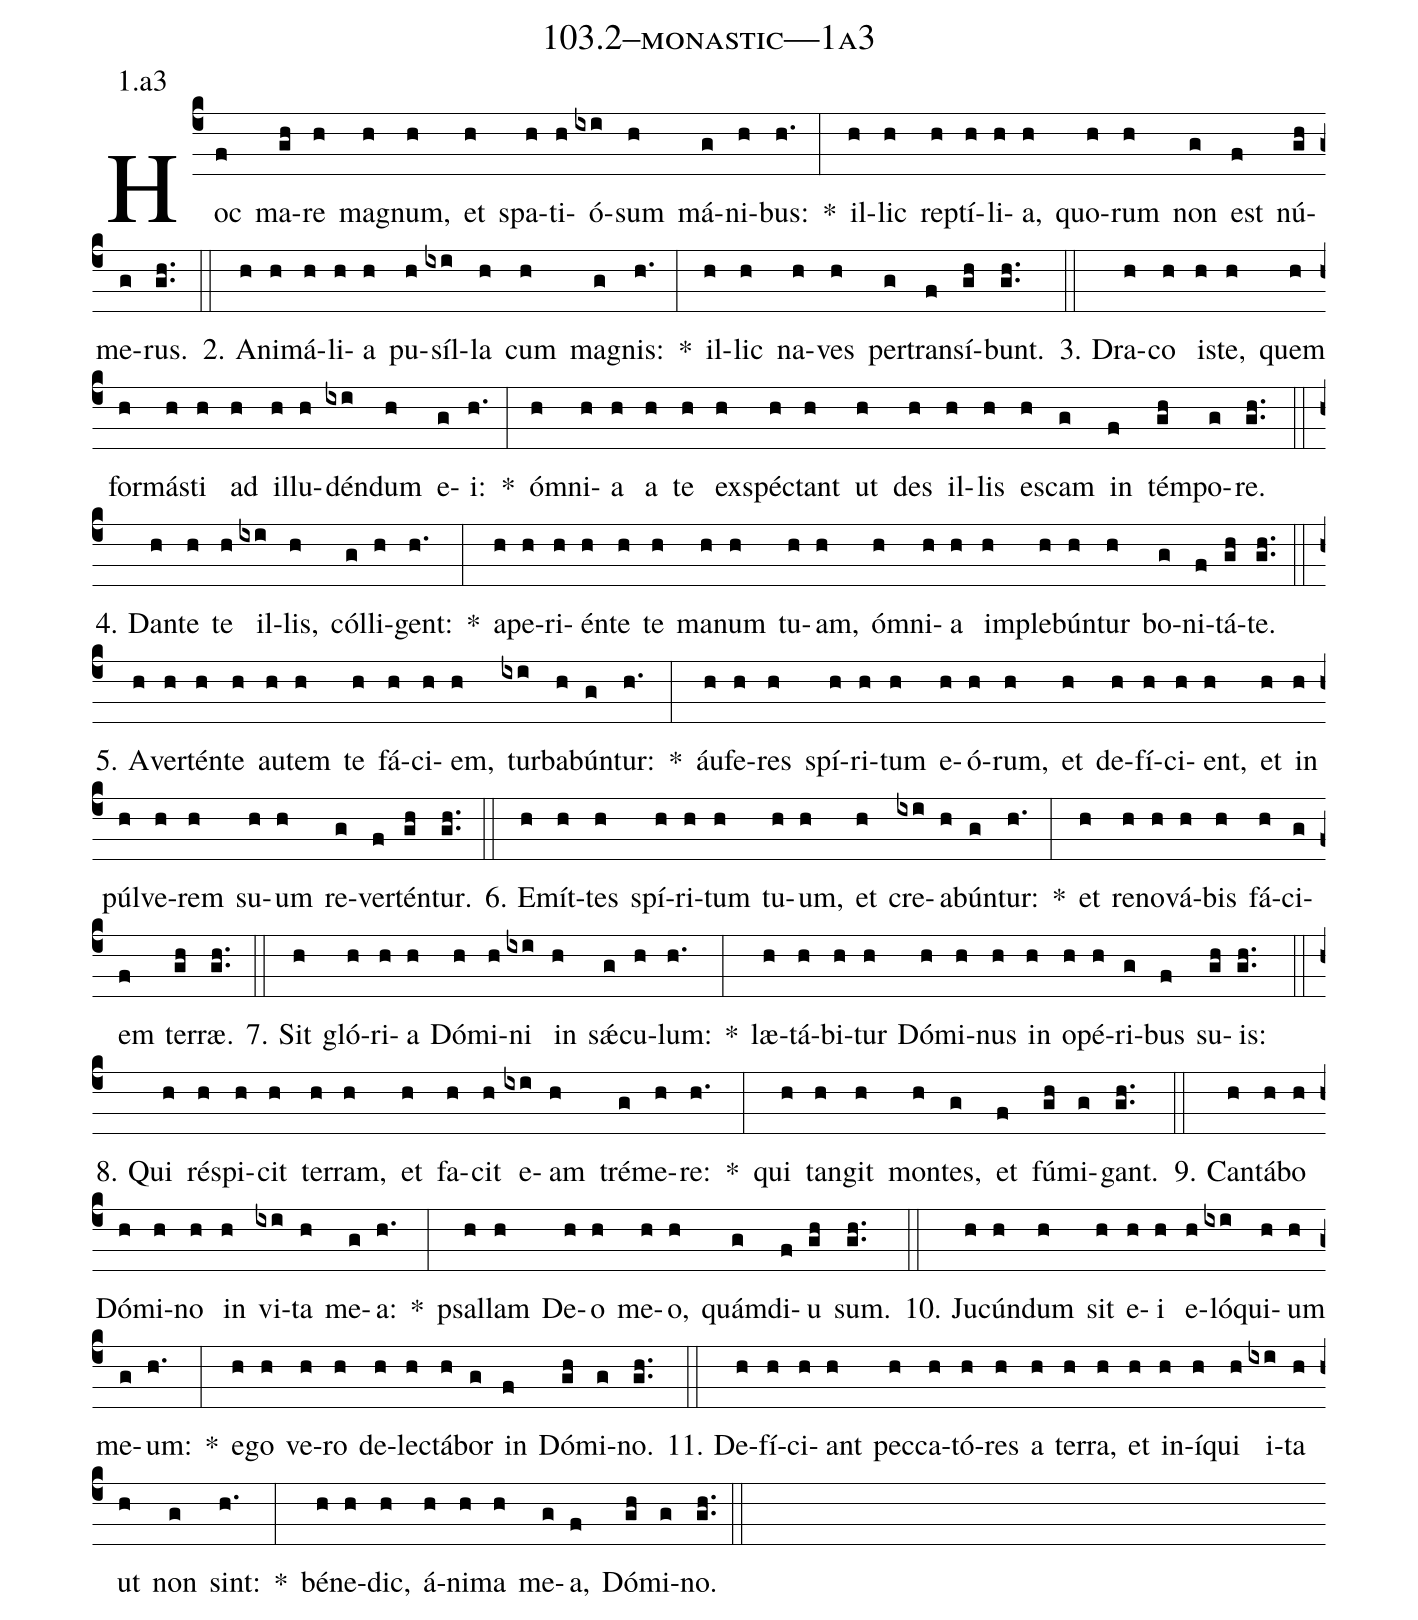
name: 103.2--monastic---1a3;
annotation: 1.a3;
%%
(c4)Hoc(f) ma(gh)re(h) ma(h)gnum,(h) et(h) spa(h)ti(h)ó(ixi)sum(h) má(g)ni(h)bus:(h.) *(:) il(h)lic(h) rep(h)tí(h)li(h)a,(h) quo(h)rum(h) non(g) est(f) nú(gh)me(g)rus.(gh..) (::)
2. A(h)ni(h)má(h)li(h)a(h) pu(h)síl(ixi)la(h) cum(h) ma(g)gnis:(h.) *(:) il(h)lic(h) na(h)ves(h) per(g)trans(f)í(gh)bunt.(gh..) (::)
3. Dra(h)co(h) is(h)te,(h) quem(h) for(h)más(h)ti(h) ad(h) il(h)lu(h)dén(ixi)dum(h) e(g)i:(h.) *(:) óm(h)ni(h)a(h) a(h) te(h) ex(h)spéc(h)tant(h) ut(h) des(h) il(h)lis(h) es(h)cam(g) in(f) tém(gh)po(g)re.(gh..) (::)
4. Dan(h)te(h) te(h) il(ixi)lis,(h) cól(g)li(h)gent:(h.) *(:) a(h)pe(h)ri(h)én(h)te(h) te(h) ma(h)num(h) tu(h)am,(h) óm(h)ni(h)a(h) im(h)ple(h)bún(h)tur(h) bo(g)ni(f)tá(gh)te.(gh..) (::)
5. A(h)ver(h)tén(h)te(h) au(h)tem(h) te(h) fá(h)ci(h)em,(h) tur(ixi)ba(h)bún(g)tur:(h.) *(:) áu(h)fe(h)res(h) spí(h)ri(h)tum(h) e(h)ó(h)rum,(h) et(h) de(h)fí(h)ci(h)ent,(h) et(h) in(h) púl(h)ve(h)rem(h) su(h)um(h) re(g)ver(f)tén(gh)tur.(gh..) (::)
6. E(h)mít(h)tes(h) spí(h)ri(h)tum(h) tu(h)um,(h) et(h) cre(ixi)a(h)bún(g)tur:(h.) *(:) et(h) re(h)no(h)vá(h)bis(h) fá(h)ci(g)em(f) ter(gh)ræ.(gh..) (::)
7. Sit(h) gló(h)ri(h)a(h) Dó(h)mi(h)ni(ixi) in(h) sǽ(g)cu(h)lum:(h.) *(:) læ(h)tá(h)bi(h)tur(h) Dó(h)mi(h)nus(h) in(h) o(h)pé(h)ri(g)bus(f) su(gh)is:(gh..) (::)
8. Qui(h) ré(h)spi(h)cit(h) ter(h)ram,(h) et(h) fa(h)cit(h) e(ixi)am(h) tré(g)me(h)re:(h.) *(:) qui(h) tan(h)git(h) mon(h)tes,(g) et(f) fú(gh)mi(g)gant.(gh..) (::)
9. Can(h)tá(h)bo(h) Dó(h)mi(h)no(h) in(h) vi(ixi)ta(h) me(g)a:(h.) *(:) psal(h)lam(h) De(h)o(h) me(h)o,(h) quám(g)di(f)u(gh) sum.(gh..) (::)
10. Ju(h)cún(h)dum(h) sit(h) e(h)i(h) e(h)ló(ixi)qui(h)um(h) me(g)um:(h.) *(:) e(h)go(h) ve(h)ro(h) de(h)lec(h)tá(h)bor(g) in(f) Dó(gh)mi(g)no.(gh..) (::)
11. De(h)fí(h)ci(h)ant(h) pec(h)ca(h)tó(h)res(h) a(h) ter(h)ra,(h) et(h) in(h)í(h)qui(h) i(ixi)ta(h) ut(h) non(g) sint:(h.) *(:) bé(h)ne(h)dic,(h) á(h)ni(h)ma(h) me(g)a,(f) Dó(gh)mi(g)no.(gh..) (::)
